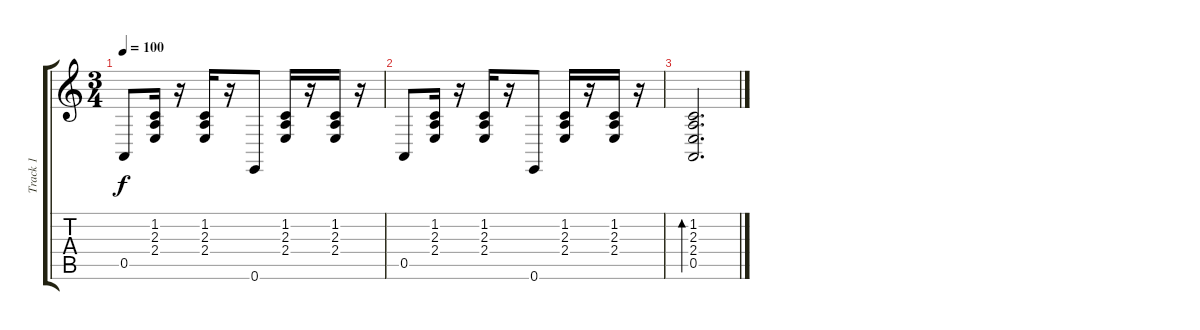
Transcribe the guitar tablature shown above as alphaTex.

\track ("Track 1" "Track 1") {instrument acousticgrandpiano}
\staff {score tabs}
\tuning (E4 B3 G3 D3 A2 E2) {hide}
\ts (3 4)
\tempo 100
\clef g2
\ks c
0.5.8{dy f} (1.2 2.3 2.4).16 r.16 (1.2 2.3 2.4).16 r.16 0.6.8 (1.2 2.3 2.4).16 r.16 (1.2 2.3 2.4).16 r.16 |
0.5.8 (1.2 2.3 2.4).16 r.16 (1.2 2.3 2.4).16 r.16 0.6.8 (1.2 2.3 2.4).16 r.16 (1.2 2.3 2.4).16 r.16 |
(1.2 2.3 2.4 0.5).2{d bd 480}
